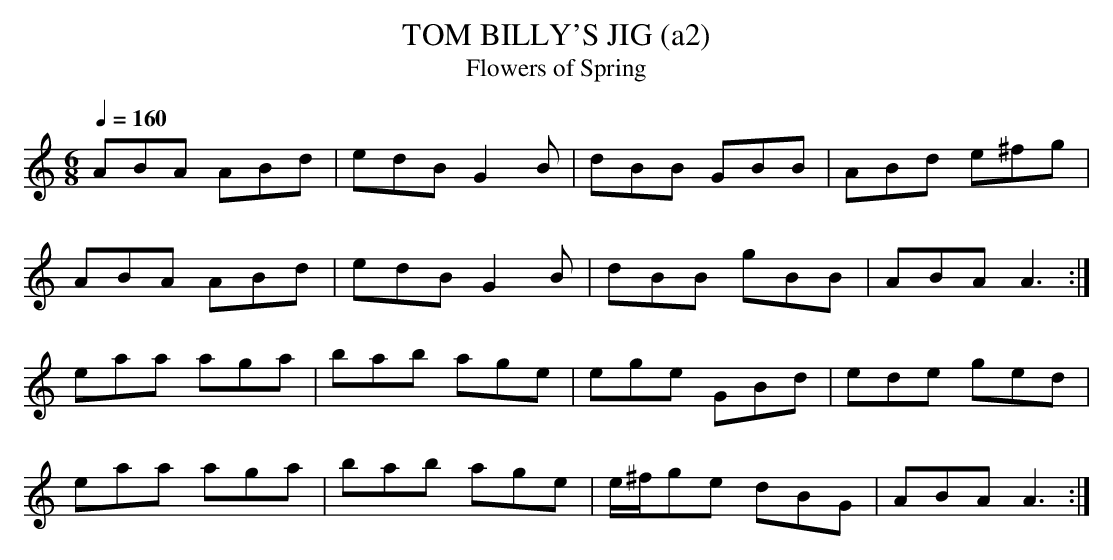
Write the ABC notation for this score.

X:1
T:TOM BILLY'S JIG (a2)
T:Flowers of Spring
Q:1/4=160
M:6/8
L:1/8
K:Am
ABA ABd|edB G2B|dBB GBB|ABd e^fg|
ABA ABd|edB G2B|dBB gBB|ABA A3 :|
eaa aga|bab age|ege GBd|ede ged|
eaa aga|bab age|e/^f/ge dBG|ABA A3 :|
